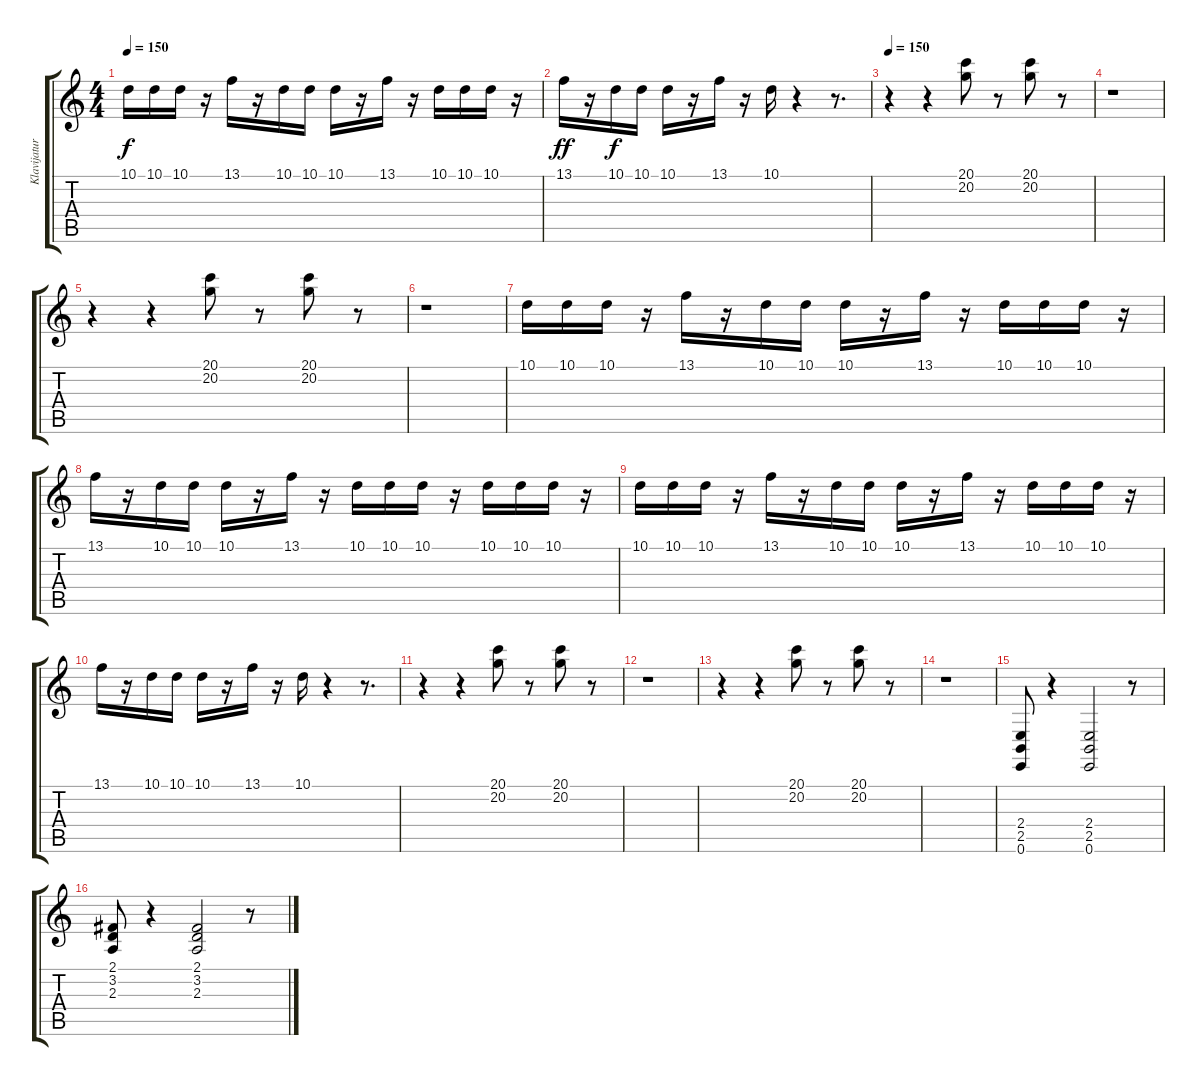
\track ("Klavijatura 1" "Klavijatur") {instrument churchorgan}
\staff {score tabs}
\tuning (E4 B3 G3 D3 A2 E2) {hide}
\ts (4 4)
\tempo 150
\clef g2
\ks c
10.1.16{dy f volume 11 balance 8 instrument synthbass2} 10.1.16 10.1.16 r.16 13.1.16 r.16 10.1.16 10.1.16 10.1.16 r.16 13.1.16 r.16 10.1.16 10.1.16 10.1.16 r.16 |
13.1.16{dy ff} r.16 10.1.16{dy f} 10.1.16 10.1.16 r.16 13.1.16 r.16 10.1.16 r.4 r.8{d} |
\tempo 150
r.4{volume 11 balance 8 instrument churchorgan} r.4 (20.1 20.2).8 r.8 (20.1 20.2).8 r.8 |
r.1 |
r.4 r.4 (20.1 20.2).8 r.8 (20.1 20.2).8 r.8 |
r.1 |
10.1.16 10.1.16 10.1.16 r.16 13.1.16 r.16 10.1.16 10.1.16 10.1.16 r.16 13.1.16 r.16 10.1.16 10.1.16 10.1.16 r.16 |
13.1.16 r.16 10.1.16 10.1.16 10.1.16 r.16 13.1.16 r.16 10.1.16 10.1.16 10.1.16 r.16 10.1.16 10.1.16 10.1.16 r.16 |
10.1.16 10.1.16 10.1.16 r.16 13.1.16 r.16 10.1.16 10.1.16 10.1.16 r.16 13.1.16 r.16 10.1.16 10.1.16 10.1.16 r.16 |
13.1.16 r.16 10.1.16 10.1.16 10.1.16 r.16 13.1.16 r.16 10.1.16 r.4 r.8{d} |
r.4 r.4 (20.1 20.2).8 r.8 (20.1 20.2).8 r.8 |
r.1 |
r.4 r.4 (20.1 20.2).8 r.8 (20.1 20.2).8 r.8 |
r.1 |
(2.4 2.5 0.6).8 r.4 (2.4 2.5 0.6).2 r.8 |
(2.1 3.2 2.3).8 r.4 (2.1 3.2 2.3).2 r.8
